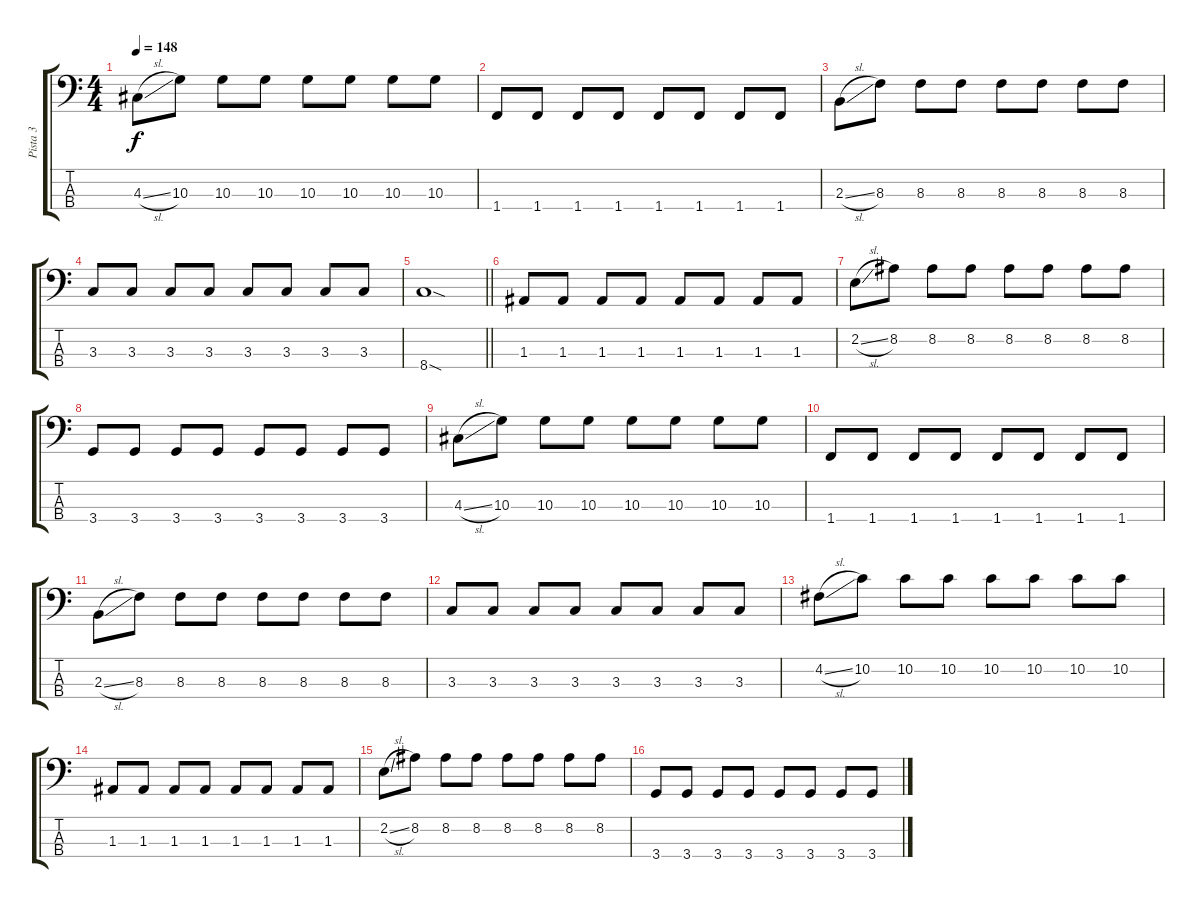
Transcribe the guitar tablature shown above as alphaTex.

\track ("Pista 3" "Pista 3") {instrument electricbasspick}
\staff {score tabs}
\tuning (G2 D2 A1 E1) {hide}
\ts (4 4)
\tempo 148
\clef f4
\ks c
4.3{sl}.8{dy f} 10.3.8 10.3.8 10.3.8 10.3.8 10.3.8 10.3.8 10.3.8 |
1.4.8 1.4.8 1.4.8 1.4.8 1.4.8 1.4.8 1.4.8 1.4.8 |
2.3{sl}.8 8.3.8 8.3.8 8.3.8 8.3.8 8.3.8 8.3.8 8.3.8 |
3.3.8 3.3.8 3.3.8 3.3.8 3.3.8 3.3.8 3.3.8 3.3.8 |
\barLineRight lightlight
8.4{sod}.1 |
1.3.8 1.3.8 1.3.8 1.3.8 1.3.8 1.3.8 1.3.8 1.3.8 |
2.2{sl}.8 8.2.8 8.2.8 8.2.8 8.2.8 8.2.8 8.2.8 8.2.8 |
3.4.8 3.4.8 3.4.8 3.4.8 3.4.8 3.4.8 3.4.8 3.4.8 |
4.3{sl}.8 10.3.8 10.3.8 10.3.8 10.3.8 10.3.8 10.3.8 10.3.8 |
1.4.8 1.4.8 1.4.8 1.4.8 1.4.8 1.4.8 1.4.8 1.4.8 |
2.3{sl}.8 8.3.8 8.3.8 8.3.8 8.3.8 8.3.8 8.3.8 8.3.8 |
3.3.8 3.3.8 3.3.8 3.3.8 3.3.8 3.3.8 3.3.8 3.3.8 |
4.2{sl}.8 10.2.8 10.2.8 10.2.8 10.2.8 10.2.8 10.2.8 10.2.8 |
1.3.8 1.3.8 1.3.8 1.3.8 1.3.8 1.3.8 1.3.8 1.3.8 |
2.2{sl}.8 8.2.8 8.2.8 8.2.8 8.2.8 8.2.8 8.2.8 8.2.8 |
3.4.8 3.4.8 3.4.8 3.4.8 3.4.8 3.4.8 3.4.8 3.4.8
